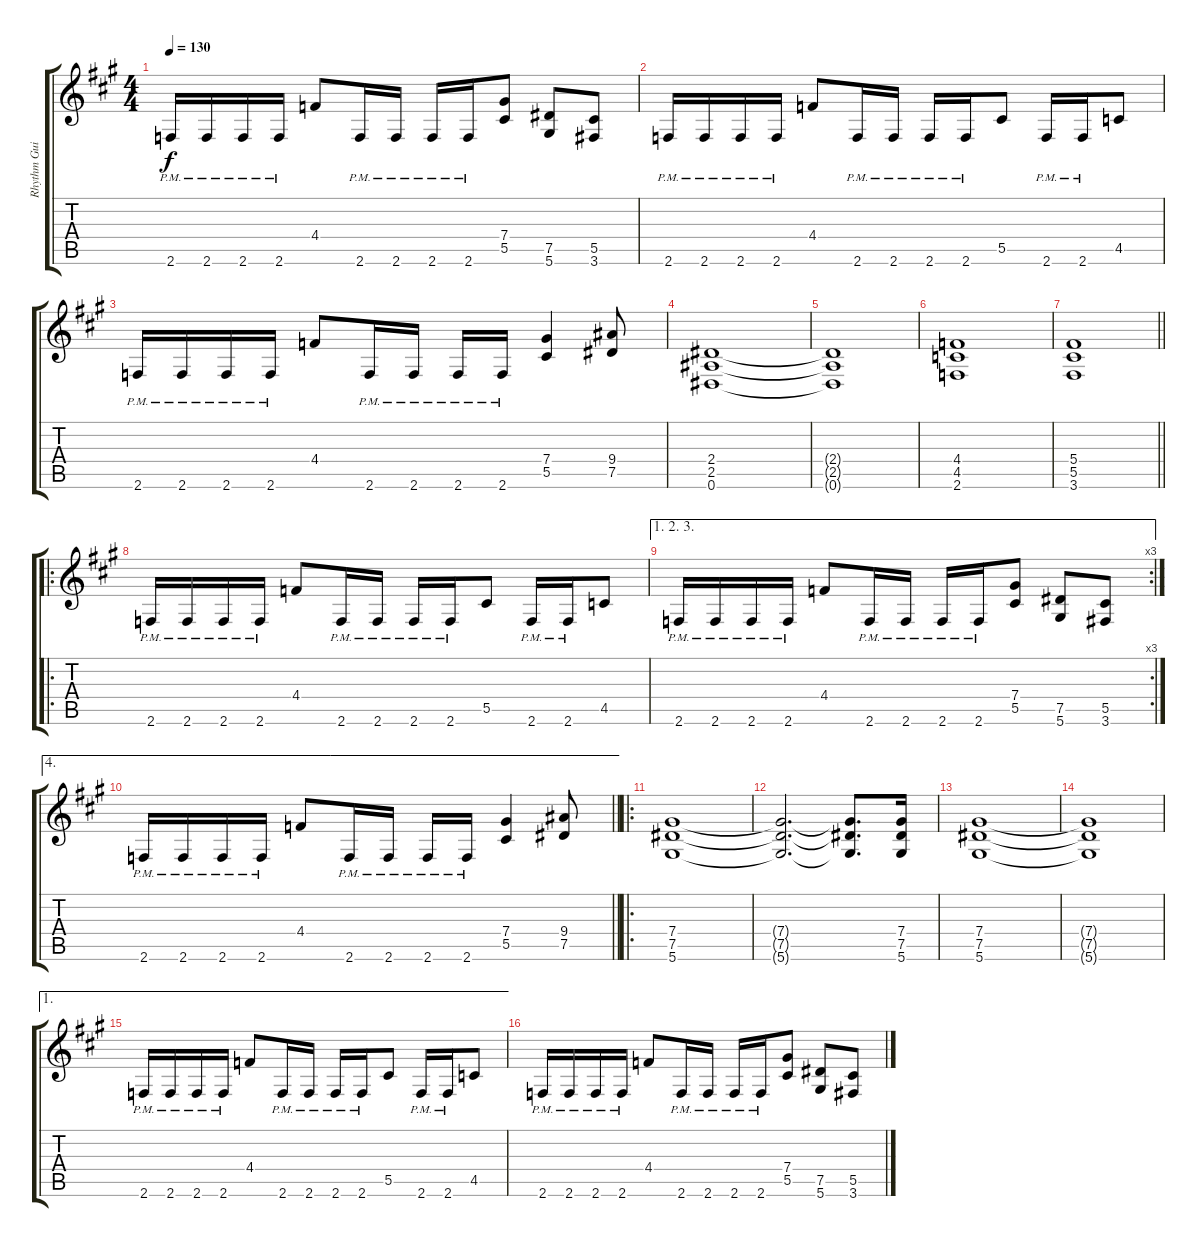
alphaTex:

\track ("Rhythm Guitar" "Rhythm Gui") {instrument distortionguitar}
\staff {score tabs}
\tuning (Eb4 Bb3 Gb3 Db3 Ab2 Eb2) {hide}
\ts (4 4)
\tempo 130
\clef g2
\ks a
2.6{pm}.16{dy f} 2.6{pm}.16 2.6{pm}.16 2.6{pm}.16 4.4.8 2.6{pm}.16 2.6{pm}.16 2.6{pm}.16 2.6{pm}.16 (7.4 5.5).8 (7.5 5.6).8 (5.5 3.6).8 |
2.6{pm}.16 2.6{pm}.16 2.6{pm}.16 2.6{pm}.16 4.4.8 2.6{pm}.16 2.6{pm}.16 2.6{pm}.16 2.6{pm}.16 5.5.8 2.6{pm}.16 2.6{pm}.16 4.5.8 |
2.6{pm}.16 2.6{pm}.16 2.6{pm}.16 2.6{pm}.16 4.4.8 2.6{pm}.16 2.6{pm}.16 2.6{pm}.16 2.6{pm}.16 (7.4 5.5).4 (9.4 7.5).8 |
(2.4 2.5 0.6).1 |
(2.4{t} 2.5{t} 0.6{t}).1 |
(4.4 4.5 2.6).1 |
\barLineRight lightlight
(5.4 5.5 3.6).1 |
\ro
2.6{pm}.16 2.6{pm}.16 2.6{pm}.16 2.6{pm}.16 4.4.8 2.6{pm}.16 2.6{pm}.16 2.6{pm}.16 2.6{pm}.16 5.5.8 2.6{pm}.16 2.6{pm}.16 4.5.8 |
\ae (1 2 3)
\rc 3
2.6{pm}.16 2.6{pm}.16 2.6{pm}.16 2.6{pm}.16 4.4.8 2.6{pm}.16 2.6{pm}.16 2.6{pm}.16 2.6{pm}.16 (7.4 5.5).8 (7.5 5.6).8 (5.5 3.6).8 |
\ae 4
\barLineRight lightlight
2.6{pm}.16 2.6{pm}.16 2.6{pm}.16 2.6{pm}.16 4.4.8 2.6{pm}.16 2.6{pm}.16 2.6{pm}.16 2.6{pm}.16 (7.4 5.5).4 (9.4 7.5).8 |
\ro
(7.4 7.5 5.6).1 |
(7.4{t} 7.5{t} 5.6{t}).2{d} (7.4{t} 7.5{t} 5.6{t}).8{d} (7.4 7.5 5.6).16 |
(7.4 7.5 5.6).1 |
(7.4{t} 7.5{t} 5.6{t}).1 |
\ae 1
2.6{pm}.16 2.6{pm}.16 2.6{pm}.16 2.6{pm}.16 4.4.8 2.6{pm}.16 2.6{pm}.16 2.6{pm}.16 2.6{pm}.16 5.5.8 2.6{pm}.16 2.6{pm}.16 4.5.8 |
2.6{pm}.16 2.6{pm}.16 2.6{pm}.16 2.6{pm}.16 4.4.8 2.6{pm}.16 2.6{pm}.16 2.6{pm}.16 2.6{pm}.16 (7.4 5.5).8 (7.5 5.6).8 (5.5 3.6).8
